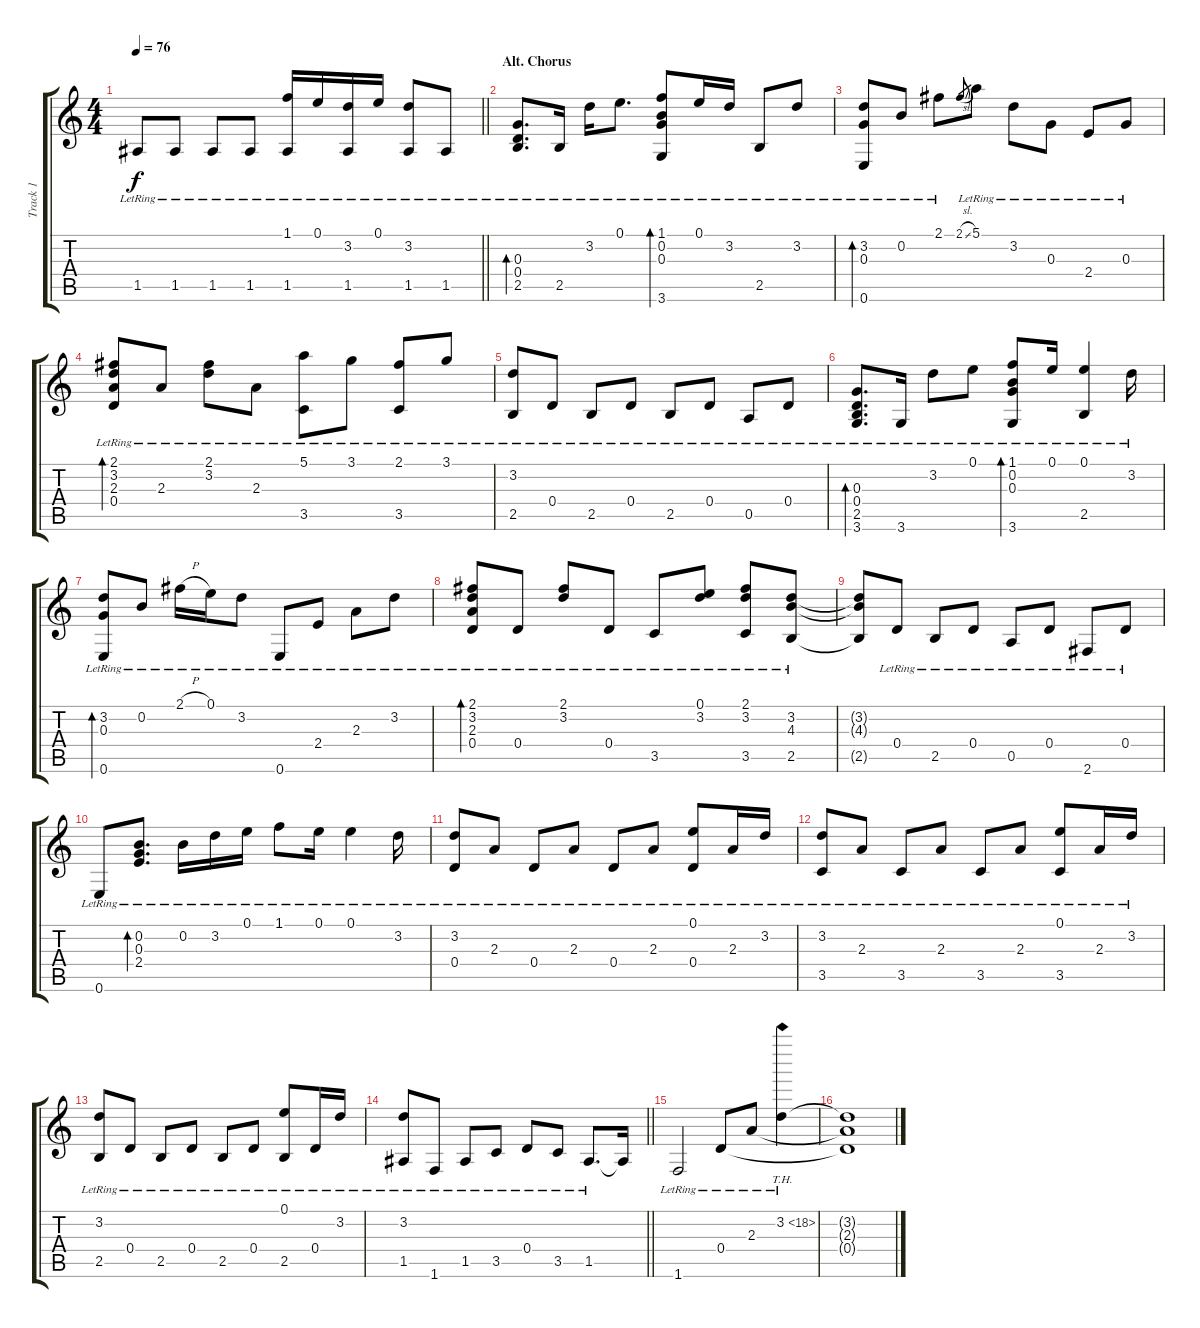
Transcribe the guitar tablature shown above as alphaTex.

\track ("Track 1" "Track 1") {instrument acousticguitarsteel}
\staff {score tabs}
\tuning (E4 B3 G3 D3 A2 E2) {hide}
\ts (4 4)
\tempo 76
\clef g2
\barLineRight lightlight
\ks c
1.5{lr}.8{dy f} 1.5{lr}.8 1.5{lr}.8 1.5{lr}.8 (1.1{lr} 1.5{lr}).16 0.1{lr}.16 (3.2{lr} 1.5{lr}).16 0.1{lr}.16 (3.2{lr} 1.5{lr}).8 1.5{lr}.8 |
\section ("" "Alt. Chorus")
(0.3{lr} 0.4{lr} 2.5{lr}).8{d bd 120} 2.5{lr}.16 3.2{lr}.16 0.1{lr}.8{d} (1.1{lr} 0.2{lr} 0.3{lr} 3.6{lr}).8{bd 120} 0.1{lr}.16 3.2{lr}.16 2.5{lr}.8 3.2{lr}.8 |
(3.2{lr} 0.3{lr} 0.6{lr}).8{bd 120} 0.2{lr}.8 2.1{lr}.8 2.1{sl}.8{gr} 5.1{lr}.8 3.2{lr}.8 0.3{lr}.8 2.4{lr}.8 0.3{lr}.8 |
(2.1{lr} 3.2{lr} 2.3{lr} 0.4{lr}).8{bd 120} 2.3{lr}.8 (2.1{lr} 3.2{lr}).8 2.3{lr}.8 (5.1{lr} 3.5{lr}).8 3.1{lr}.8 (2.1{lr} 3.5{lr}).8 3.1{lr}.8 |
(3.2{lr} 2.5{lr}).8 0.4{lr}.8 2.5{lr}.8 0.4{lr}.8 2.5{lr}.8 0.4{lr}.8 0.5{lr}.8 0.4{lr}.8 |
(0.3{lr} 0.4{lr} 2.5{lr} 3.6{lr}).8{d bd 60} 3.6{lr}.16 3.2{lr}.8 0.1{lr}.8 (1.1{lr} 0.2{lr} 0.3{lr} 3.6{lr}).8{bd 120} 0.1{lr}.16 (0.1{lr} 2.5{lr}).4 3.2{lr}.16 |
(3.2{lr} 0.3{lr} 0.6{lr}).8{bd 120} 0.2{lr}.8 2.1{h lr}.16 0.1{lr}.16 3.2{lr}.8 0.6{lr}.8 2.4{lr}.8 2.3{lr}.8 3.2{lr}.8 |
(2.1{lr} 3.2{lr} 2.3{lr} 0.4{lr}).8{bd 120} 0.4{lr}.8 (2.1{lr} 3.2{lr}).8 0.4{lr}.8 3.5{lr}.8 (0.1{lr} 3.2{lr}).8 (2.1{lr} 3.2{lr} 3.5{lr}).8 (3.2{lr} 4.3{lr} 2.5{lr}).8 |
(3.2{t} 4.3{t} 2.5{t}).8 0.4{lr}.8 2.5{lr}.8 0.4{lr}.8 0.5{lr}.8 0.4{lr}.8 2.6{lr}.8 0.4{lr}.8 |
0.6{lr}.8 (0.2{lr} 0.3{lr} 2.4{lr}).8{d bd 120} 0.2{lr}.16 3.2{lr}.16 0.1{lr}.16 1.1{lr}.8 0.1{lr}.16 0.1{lr}.4 3.2{lr}.16 |
(3.2{lr} 0.4{lr}).8 2.3{lr}.8 0.4{lr}.8 2.3{lr}.8 0.4{lr}.8 2.3{lr}.8 (0.1{lr} 0.4{lr}).8 2.3{lr}.16 3.2{lr}.16 |
(3.2{lr} 3.5{lr}).8 2.3{lr}.8 3.5{lr}.8 2.3{lr}.8 3.5{lr}.8 2.3{lr}.8 (0.1{lr} 3.5{lr}).8 2.3{lr}.16 3.2{lr}.16 |
(3.2{lr} 2.5{lr}).8 0.4{lr}.8 2.5{lr}.8 0.4{lr}.8 2.5{lr}.8 0.4{lr}.8 (0.1{lr} 2.5{lr}).8 0.4{lr}.16 3.2{lr}.16 |
\barLineRight lightlight
(3.2{lr} 1.5{lr}).8 1.6{lr}.8 1.5{lr}.8 3.5{lr}.8 0.4{lr}.8 3.5{lr}.8 1.5{lr}.8{d} 1.5{t}.16 |
1.6{lr}.2 0.4{lr}.8 2.3{lr}.8 3.2{th 15 lr}.4 |
(3.2{t} 2.3{t} 0.4{t}).1
